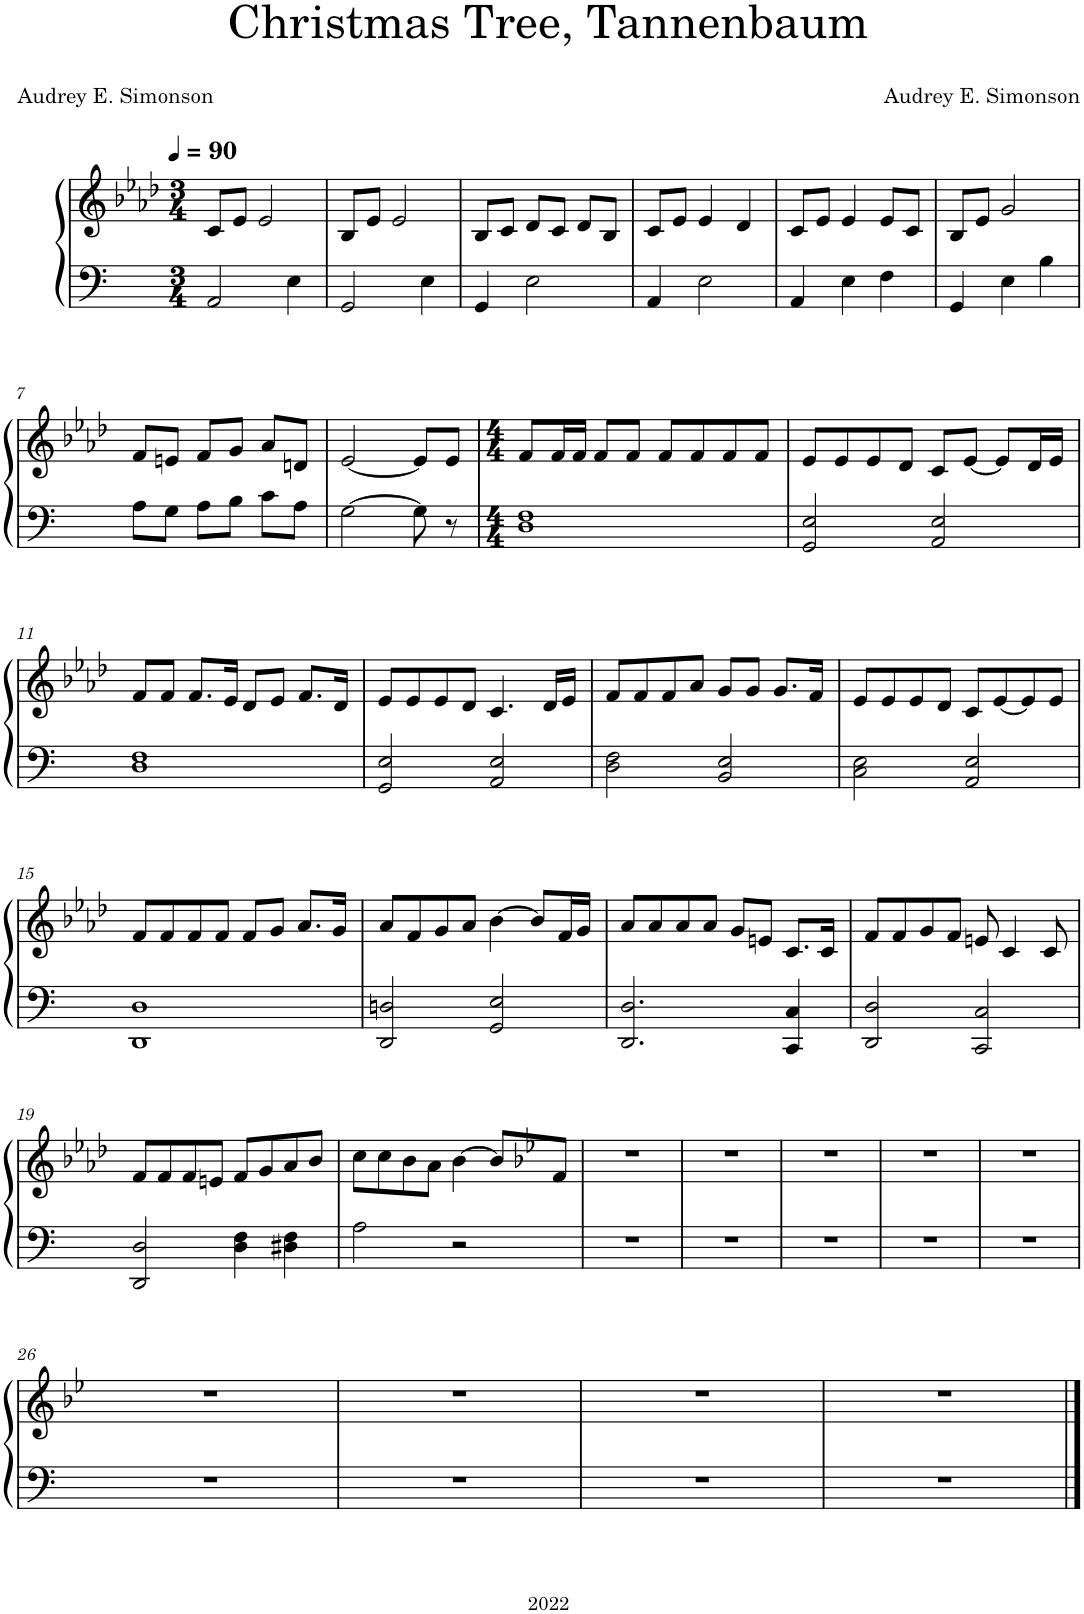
**kern	**kern
*part1	*part1
*staff2	*staff1
*I"Piano	*
*I'Pno.	*
*clefF4	*clefG2
*	*k[b-e-a-d-]
*M3/4	*M3/4
*MM90	*MM90
=1	=1
2AA/	8c/L
.	8e-/J
.	2e-/
4E\	.
=2	=2
2GG/	8B-/L
.	8e-/J
.	2e-/
4E\	.
=3	=3
4GG/	8B-/L
.	8c/J
2E\	8d-/L
.	8c/J
.	8d-/L
.	8B-/J
=4	=4
4AA/	8c/L
.	8e-/J
2E\	4e-/
.	4d-/
=5	=5
4AA/	8c/L
.	8e-/J
4E\	4e-/
4F\	8e-/L
.	8c/J
=6	=6
4GG/	8B-/L
.	8e-/J
4E\	2g/
4B\	.
!!LO:LB:g=z
=7	=7
8A\L	8f/L
8G\J	8en/J
8A\L	8f/L
8B\J	8g/J
8c\L	8a-/L
8A\J	8dn/J
=8	=8
[2G\	[2e-/
8G\]	8e-/L]
8r	8e-/J
=9	=9
*M4/4	*M4/4
1D 1F	8f/L
.	16f/L
.	16f/JJ
.	8f/L
.	8f/J
.	8f/L
.	8f/
.	8f/
.	8f/J
=10	=10
2GG/ 2E/	8e-/L
.	8e-/
.	8e-/
.	8d-/J
2AA/ 2E/	8c/L
.	[8e-/J
.	8e-/L]
.	16d-/L
.	16e-/JJ
!!LO:LB:g=z
=11	=11
1D 1F	8f/L
.	8f/J
.	8.f/L
.	16e-/Jk
.	8d-/L
.	8e-/J
.	8.f/L
.	16d-/Jk
=12	=12
2GG/ 2E/	8e-/L
.	8e-/
.	8e-/
.	8d-/J
2AA/ 2E/	4.c/
.	16d-/LL
.	16e-/JJ
=13	=13
2D\ 2F\	8f/L
.	8f/
.	8f/
.	8a-/J
2BB/ 2E/	8g/L
.	8g/J
.	8.g/L
.	16f/Jk
=14	=14
2C\ 2E\	8e-/L
.	8e-/
.	8e-/
.	8d-/J
2AA/ 2E/	8c/L
.	[8e-/
.	8e-/]
.	8e-/J
!!LO:LB:g=z
=15	=15
1DD 1D	8f/L
.	8f/
.	8f/
.	8f/J
.	8f/L
.	8g/J
.	8.a-/L
.	16g/Jk
=16	=16
2DD/ 2Dn/	8a-/L
.	8f/
.	8g/
.	8a-/J
2GG/ 2E/	[4b-\
.	8b-/L]
.	16f/L
.	16g/JJ
=17	=17
2.DD/ 2.D/	8a-/L
.	8a-/
.	8a-/
.	8a-/J
.	8g/L
.	8en/J
4CC/ 4C/	8.c/L
.	16c/Jk
=18	=18
2DD/ 2D/	8f/L
.	8f/
.	8g/
.	8f/J
2CC/ 2C/	8en/
.	4c/
.	8c/
!!LO:LB:g=z
=19	=19
2DD/ 2D/	8f/L
.	8f/
.	8f/
.	8en/J
4D\ 4F\	8f/L
.	8g/
4D#X\ 4F\	8a-/
.	8b-/J
=20	=20
2A\	8cc\L
.	8cc\
.	8b-\
.	8a-\J
2r	[4b-\
.	8b-/L]
.	8f/J
=21	=21
1r	1r
=22	=22
1r	1r
=23	=23
1r	1r
=24	=24
1r	1r
=25	=25
1r	1r
!!LO:LB:g=z
=26	=26
1r	1r
=27	=27
1r	1r
=28	=28
1r	1r
=29	=29
1r	1r
==	==
*-	*-
